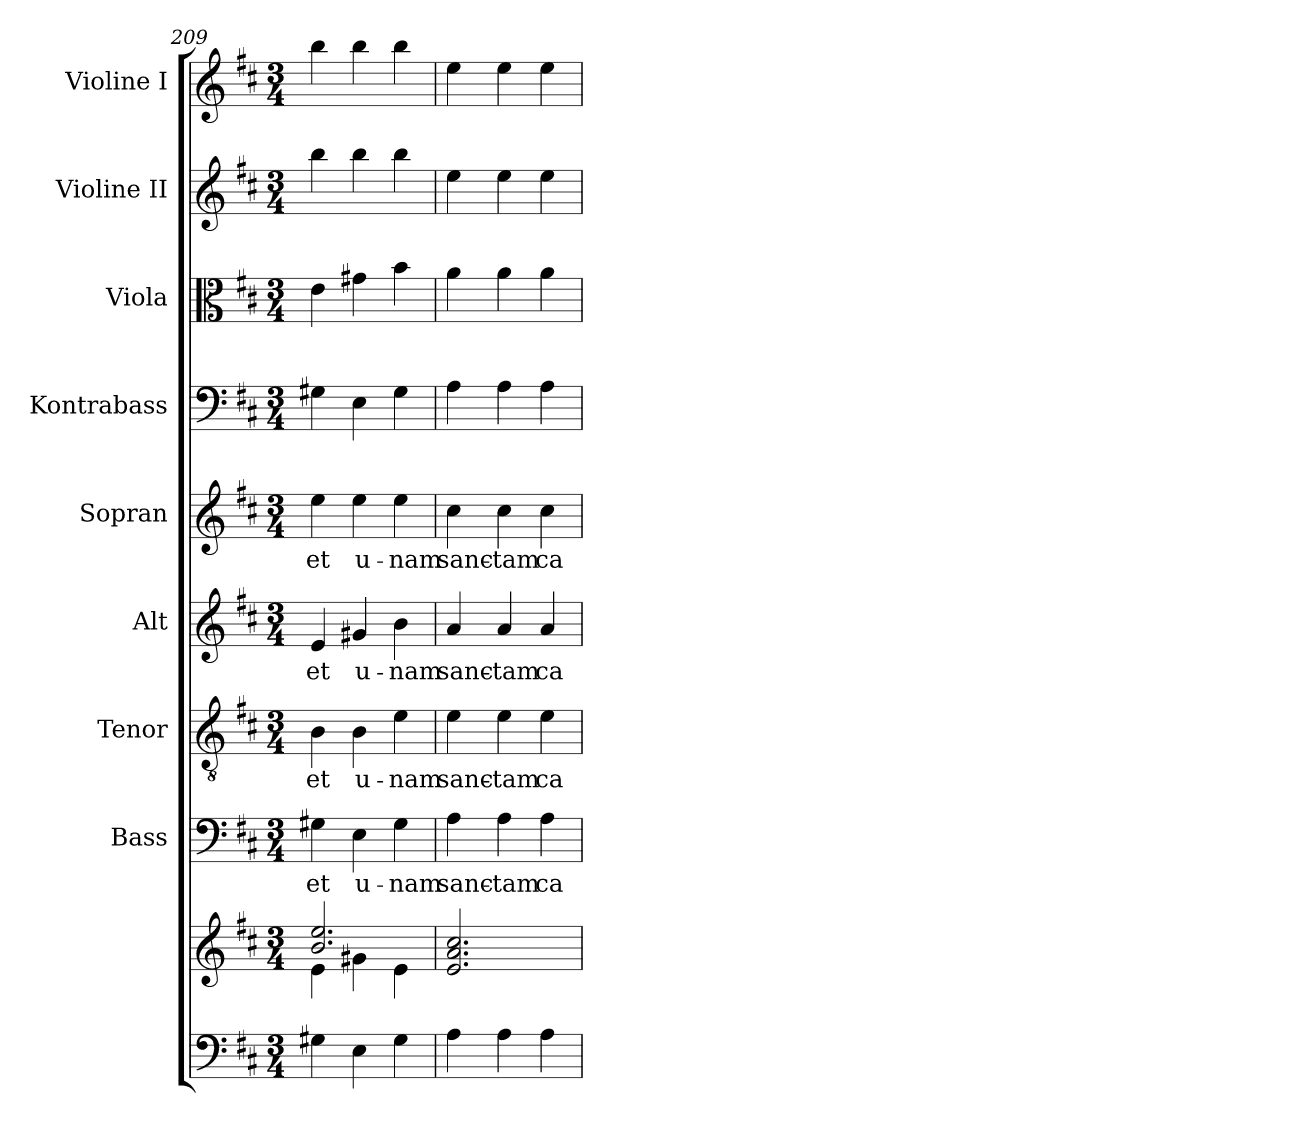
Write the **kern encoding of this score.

**kern	**kern	**kern	**text	**kern	**text	**kern	**text	**kern	**text	**kern	**kern	**kern	**kern
*part9	*part9	*part8	*part8	*part7	*part7	*part6	*part6	*part5	*part5	*part4	*part3	*part2	*part1
*staff10	*staff9	*staff8	*staff8	*staff7	*staff7	*staff6	*staff6	*staff5	*staff5	*staff4	*staff3	*staff2	*staff1
*	*	*I"Bass	*	*I"Tenor	*	*I"Alt	*	*I"Sopran	*	*I"Kontrabass	*I"Viola	*I"Violine II	*I"Violine I
*	*	*I'B.	*	*I'T.	*	*I'A.	*	*I'S.	*	*I'Kb.	*I'Vla.	*I'Vl. II	*I'Vl. I
*clefF4	*clefG2	*clefF4	*	*clefGv2	*	*clefG2	*	*clefG2	*	*clefF4	*clefC3	*clefG2	*clefG2
*	*	*	*	*	*	*	*	*	*	*ITrd7c12	*	*	*
*k[f#c#]	*k[f#c#]	*k[f#c#]	*	*k[f#c#]	*	*k[f#c#]	*	*k[f#c#]	*	*k[f#c#]	*k[f#c#]	*k[f#c#]	*k[f#c#]
*D:	*D:	*D:	*	*D:	*	*D:	*	*D:	*	*D:	*D:	*D:	*D:
*M3/4	*M3/4	*M3/4	*	*M3/4	*	*M3/4	*	*M3/4	*	*M3/4	*M3/4	*M3/4	*M3/4
=209	=209	=209	=209	=209	=209	=209	=209	=209	=209	=209	=209	=209	=209
*	*^	*	*	*	*	*	*	*	*	*	*	*	*
!	!	!	!	!LO:LY:b	!	!LO:LY:b	!	!LO:LY:b	!	!LO:LY:b	!	!	!	!
4G#X\	2.b/ 2.ee/	4e\	4G#X\	et	4B\	et	4e/	et	4ee\	et	4GG#X\	4e\	4bb\	4bb\
!	!	!	!	!LO:LY:b	!	!LO:LY:b	!	!LO:LY:b	!	!LO:LY:b	!	!	!	!
4E\	.	4g#X\	4E\	u-	4B\	u-	4g#X/	u-	4ee\	u-	4EE\	4g#X\	4bb\	4bb\
!	!	!	!	!LO:LY:b	!	!LO:LY:b	!	!LO:LY:b	!	!LO:LY:b	!	!	!	!
4G#\	.	4e\	4G#\	-nam	4e\	-nam	4b\	-nam	4ee\	-nam	4GG#\	4b\	4bb\	4bb\
=210	=210	=210	=210	=210	=210	=210	=210	=210	=210	=210	=210	=210	=210	=210
!	!	!	!	!LO:LY:b	!	!LO:LY:b	!	!LO:LY:b	!	!LO:LY:b	!	!	!	!
*	*v	*v	*	*	*	*	*	*	*	*	*	*	*	*
4A\	2.e/ 2.a/ 2.cc#/	4A\	sanc-	4e\	sanc-	4a/	sanc-	4cc#\	sanc-	4AA\	4a\	4ee\	4ee\
!	!	!	!LO:LY:b	!	!LO:LY:b	!	!LO:LY:b	!	!LO:LY:b	!	!	!	!
4A\	.	4A\	-tam	4e\	-tam	4a/	-tam	4cc#\	-tam	4AA\	4a\	4ee\	4ee\
!	!	!	!LO:LY:b	!	!LO:LY:b	!	!LO:LY:b	!	!LO:LY:b	!	!	!	!
4A\	.	4A\	ca-	4e\	ca-	4a/	ca-	4cc#\	ca-	4AA\	4a\	4ee\	4ee\
=	=	=	=	=	=	=	=	=	=	=	=	=	=
*-	*-	*-	*-	*-	*-	*-	*-	*-	*-	*-	*-	*-	*-
